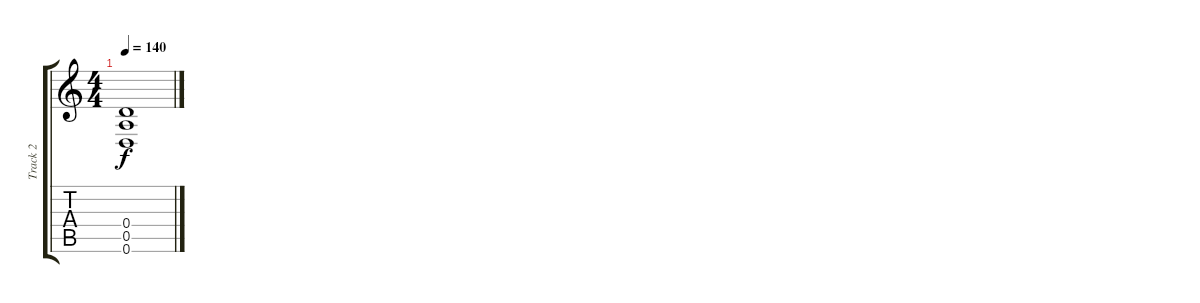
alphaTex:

\track ("Track 2" "Track 2") {instrument distortionguitar}
\staff {score tabs}
\tuning (E4 B3 G3 D3 A2 D2) {hide}
\ts (4 4)
\tempo 140
\clef g2
\ks c
(0.4 0.5 0.6).1{dy f}
